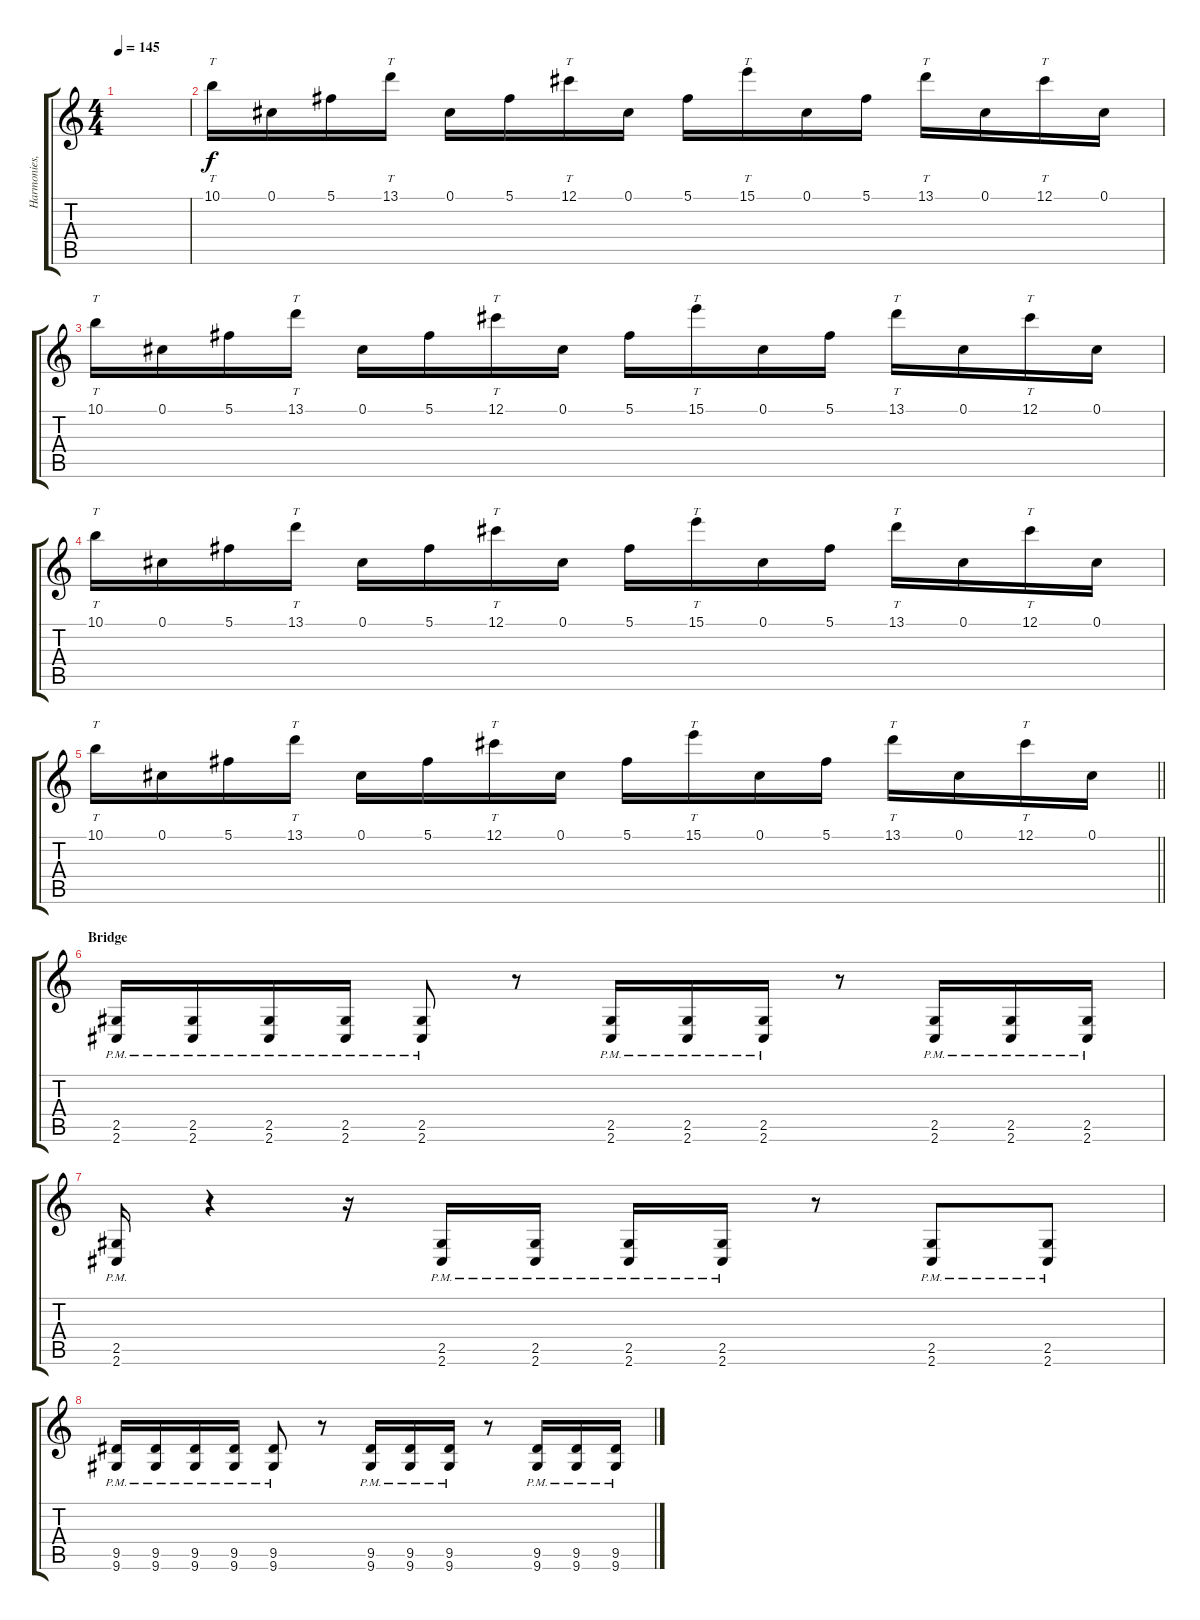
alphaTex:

\track ("Harmonies, clean, backing" "Harmonies,") {instrument overdrivenguitar}
\staff {score tabs}
\tuning (Db4 Ab3 E3 B2 Gb2 B1) {hide}
\ts (4 4)
\tempo 145
\clef g2
\ks c
|
10.1.16{tt volume 14} 0.1.16 5.1.16 13.1.16{tt} 0.1.16 5.1.16 12.1.16{tt} 0.1.16 5.1.16 15.1.16{tt} 0.1.16 5.1.16 13.1.16{tt} 0.1.16 12.1.16{tt} 0.1.16 |
10.1.16{tt} 0.1.16 5.1.16 13.1.16{tt} 0.1.16 5.1.16 12.1.16{tt} 0.1.16 5.1.16 15.1.16{tt} 0.1.16 5.1.16 13.1.16{tt} 0.1.16 12.1.16{tt} 0.1.16 |
10.1.16{tt} 0.1.16 5.1.16 13.1.16{tt} 0.1.16 5.1.16 12.1.16{tt} 0.1.16 5.1.16 15.1.16{tt} 0.1.16 5.1.16 13.1.16{tt} 0.1.16 12.1.16{tt} 0.1.16 |
\barLineRight lightlight
10.1.16{tt} 0.1.16 5.1.16 13.1.16{tt} 0.1.16 5.1.16 12.1.16{tt} 0.1.16 5.1.16 15.1.16{tt} 0.1.16 5.1.16 13.1.16{tt} 0.1.16 12.1.16{tt} 0.1.16 |
\section ("" "Bridge")
(2.5{pm} 2.6{pm}).16{instrument distortionguitar} (2.5{pm} 2.6{pm}).16 (2.5{pm} 2.6{pm}).16 (2.5{pm} 2.6{pm}).16 (2.5{pm} 2.6{pm}).8 r.8 (2.5{pm} 2.6{pm}).16 (2.5{pm} 2.6{pm}).16 (2.5{pm} 2.6{pm}).16 r.8 (2.5{pm} 2.6{pm}).16 (2.5{pm} 2.6{pm}).16 (2.5{pm} 2.6{pm}).16 |
(2.5{pm} 2.6{pm}).16 r.4 r.16 (2.5{pm} 2.6{pm}).16 (2.5{pm} 2.6{pm}).16 (2.5{pm} 2.6{pm}).16 (2.5{pm} 2.6{pm}).16 r.8 (2.5{pm} 2.6{pm}).8 (2.5{pm} 2.6{pm}).8 |
(9.5{pm} 9.6{pm}).16 (9.5{pm} 9.6{pm}).16 (9.5{pm} 9.6{pm}).16 (9.5{pm} 9.6{pm}).16 (9.5{pm} 9.6{pm}).8 r.8 (9.5{pm} 9.6{pm}).16 (9.5{pm} 9.6{pm}).16 (9.5{pm} 9.6{pm}).16 r.8 (9.5{pm} 9.6{pm}).16 (9.5{pm} 9.6{pm}).16 (9.5{pm} 9.6{pm}).16
